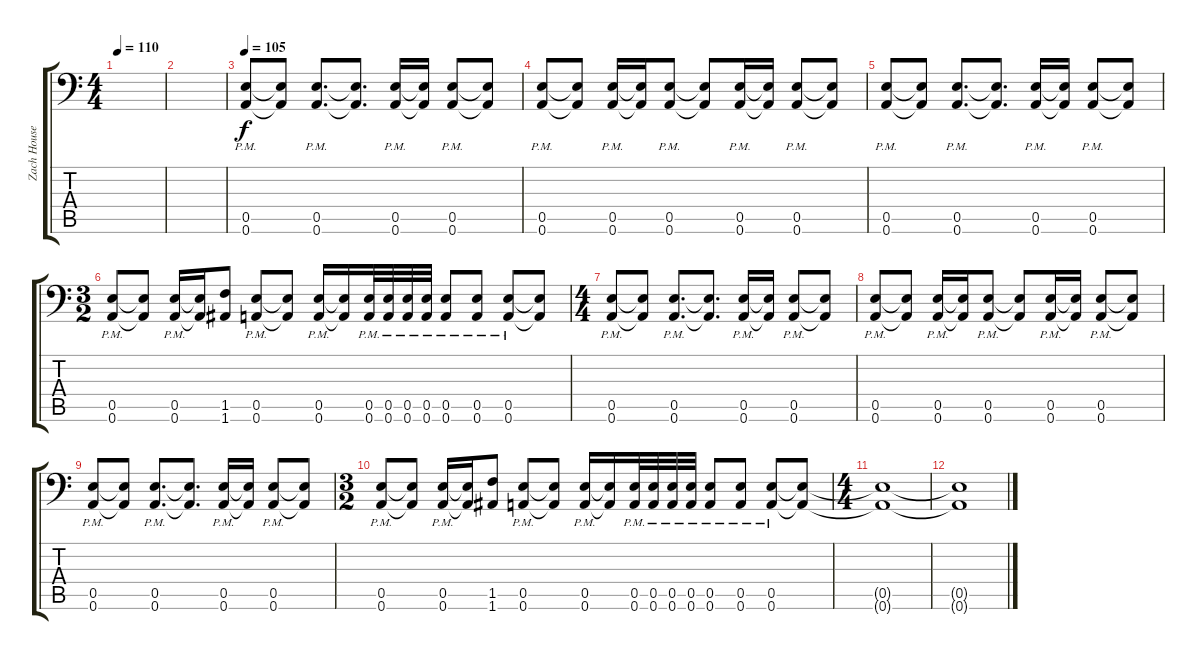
\track ("Zach Householder" "Zach House") {instrument distortionguitar}
\staff {score tabs}
\tuning (B3 Gb3 D3 A2 E2 A1) {hide}
\ts (4 4)
\tempo 110
\clef f4
\ks c
|
|
\tempo 105
(0.5{pm} 0.6{pm}).8 (0.5{t} 0.6{t}).8 (0.5{pm} 0.6{pm}).8{d} (0.5{t} 0.6{t}).8{d} (0.5{pm} 0.6{pm}).16 (0.5{t} 0.6{t}).16 (0.5{pm} 0.6{pm}).8 (0.5{t} 0.6{t}).8 |
(0.5{pm} 0.6{pm}).8 (0.5{t} 0.6{t}).8 (0.5{pm} 0.6{pm}).16 (0.5{t} 0.6{t}).16 (0.5{pm} 0.6{pm}).8 (0.5{t} 0.6{t}).8 (0.5{pm} 0.6{pm}).16 (0.5{t} 0.6{t}).16 (0.5{pm} 0.6{pm}).8 (0.5{t} 0.6{t}).8 |
(0.5{pm} 0.6{pm}).8 (0.5{t} 0.6{t}).8 (0.5{pm} 0.6{pm}).8{d} (0.5{t} 0.6{t}).8{d} (0.5{pm} 0.6{pm}).16 (0.5{t} 0.6{t}).16 (0.5{pm} 0.6{pm}).8 (0.5{t} 0.6{t}).8 |
\ts (3 2)
(0.5{pm} 0.6{pm}).8 (0.5{t} 0.6{t}).8 (0.5{pm} 0.6{pm}).16 (0.5{t} 0.6{t}).16 (1.5 1.6).8 (0.5{pm} 0.6{pm}).8 (0.5{t} 0.6{t}).8 (0.5{pm} 0.6{pm}).16 (0.5{t} 0.6{t}).16 (0.5{pm} 0.6{pm}).32 (0.5{pm} 0.6{pm}).32 (0.5{pm} 0.6{pm}).32 (0.5{pm} 0.6{pm}).32 (0.5{pm} 0.6{pm}).8 (0.5{pm} 0.6{pm}).8 (0.5{pm} 0.6{pm}).8 (0.5{t} 0.6{t}).8 |
\ts (4 4)
(0.5{pm} 0.6{pm}).8 (0.5{t} 0.6{t}).8 (0.5{pm} 0.6{pm}).8{d} (0.5{t} 0.6{t}).8{d} (0.5{pm} 0.6{pm}).16 (0.5{t} 0.6{t}).16 (0.5{pm} 0.6{pm}).8 (0.5{t} 0.6{t}).8 |
(0.5{pm} 0.6{pm}).8 (0.5{t} 0.6{t}).8 (0.5{pm} 0.6{pm}).16 (0.5{t} 0.6{t}).16 (0.5{pm} 0.6{pm}).8 (0.5{t} 0.6{t}).8 (0.5{pm} 0.6{pm}).16 (0.5{t} 0.6{t}).16 (0.5{pm} 0.6{pm}).8 (0.5{t} 0.6{t}).8 |
(0.5{pm} 0.6{pm}).8 (0.5{t} 0.6{t}).8 (0.5{pm} 0.6{pm}).8{d} (0.5{t} 0.6{t}).8{d} (0.5{pm} 0.6{pm}).16 (0.5{t} 0.6{t}).16 (0.5{pm} 0.6{pm}).8 (0.5{t} 0.6{t}).8 |
\ts (3 2)
(0.5{pm} 0.6{pm}).8 (0.5{t} 0.6{t}).8 (0.5{pm} 0.6{pm}).16 (0.5{t} 0.6{t}).16 (1.5 1.6).8 (0.5{pm} 0.6{pm}).8 (0.5{t} 0.6{t}).8 (0.5{pm} 0.6{pm}).16 (0.5{t} 0.6{t}).16 (0.5{pm} 0.6{pm}).32 (0.5{pm} 0.6{pm}).32 (0.5{pm} 0.6{pm}).32 (0.5{pm} 0.6{pm}).32 (0.5{pm} 0.6{pm}).8 (0.5{pm} 0.6{pm}).8 (0.5{pm} 0.6{pm}).8 (0.5{t} 0.6{t}).8 |
\ts (4 4)
(0.5{t} 0.6{t}).1{volume 0} |
(0.5{t} 0.6{t}).1
